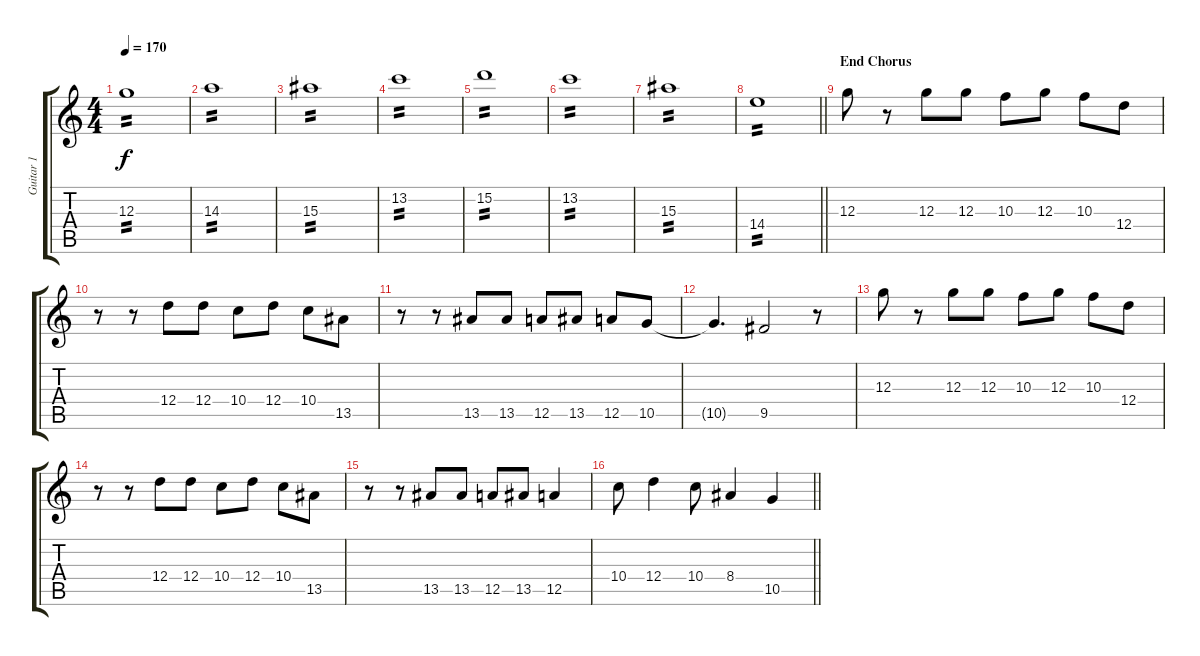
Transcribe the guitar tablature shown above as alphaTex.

\track ("Guitar 1" "Guitar 1") {instrument overdrivenguitar}
\staff {score tabs}
\tuning (E4 B3 G3 D3 A2 E2) {hide}
\ts (4 4)
\tempo 170
\clef g2
\ks c
12.3.1{tp 2 dy f} |
14.3.1{tp 2} |
15.3.1{tp 2} |
13.2.1{tp 2} |
15.2.1{tp 2} |
13.2.1{tp 2} |
15.3.1{tp 2} |
\barLineRight lightlight
14.4.1{tp 2} |
\section ("" "End Chorus")
12.3.8 r.8 12.3.8 12.3.8 10.3.8 12.3.8 10.3.8 12.4.8 |
r.8 r.8 12.4.8 12.4.8 10.4.8 12.4.8 10.4.8 13.5.8 |
r.8 r.8 13.5.8 13.5.8 12.5.8 13.5.8 12.5.8 10.5.8 |
10.5{t}.4{d} 9.5.2 r.8 |
12.3.8 r.8 12.3.8 12.3.8 10.3.8 12.3.8 10.3.8 12.4.8 |
r.8 r.8 12.4.8 12.4.8 10.4.8 12.4.8 10.4.8 13.5.8 |
r.8 r.8 13.5.8 13.5.8 12.5.8 13.5.8 12.5.4 |
\barLineRight lightlight
10.4.8 12.4.4 10.4.8 8.4.4 10.5.4
